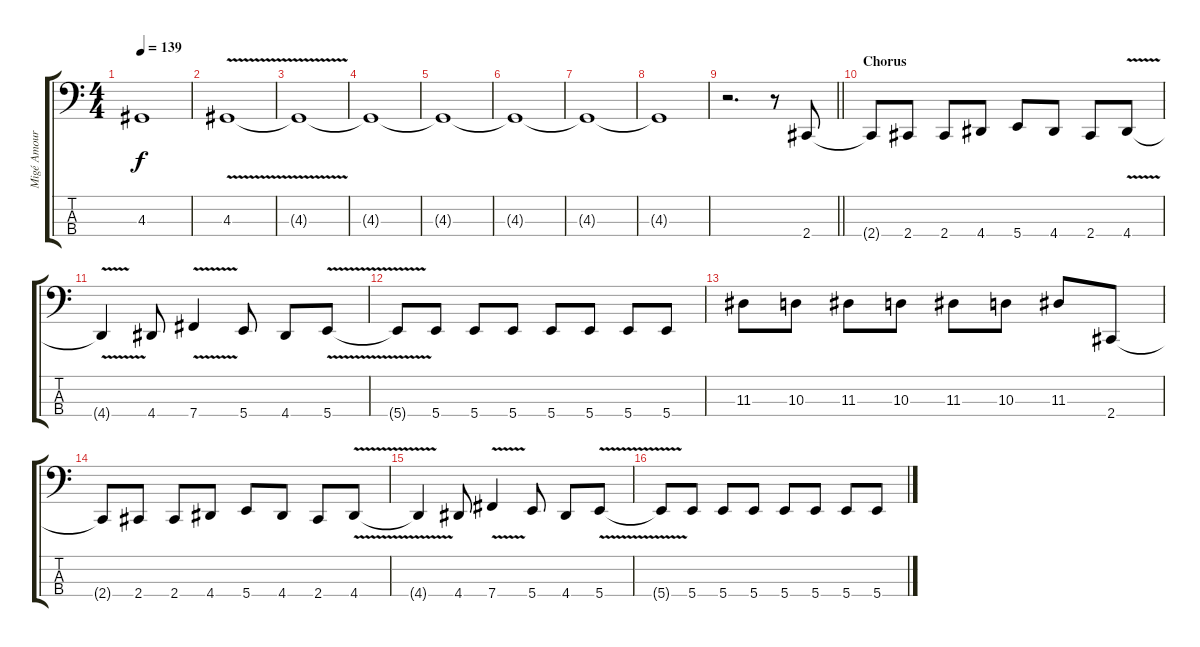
\track ("Migé Amour (Bass)" "Migé Amour") {instrument electricbassfinger}
\staff {score tabs}
\tuning (D2 A1 E1 B0) {hide}
\ts (4 4)
\tempo 139
\clef f4
\ks c
4.3{t}.1{dy f} |
4.3{v}.1 |
4.3{t}.1 |
4.3{t}.1 |
4.3{t}.1 |
4.3{t}.1 |
4.3{t}.1 |
4.3{t}.1 |
\barLineRight lightlight
r.2{d} r.8 2.4.8 |
\section ("" "Chorus")
2.4{t}.8 2.4.8 2.4.8 4.4.8 5.4.8 4.4.8 2.4.8 4.4{v}.8 |
4.4{t}.4 4.4.8 7.4{v}.4 5.4.8 4.4.8 5.4{v}.8 |
5.4{t}.8 5.4.8 5.4.8 5.4.8 5.4.8 5.4.8 5.4.8 5.4.8 |
11.3.8 10.3.8 11.3.8 10.3.8 11.3.8 10.3.8 11.3.8 2.4.8 |
2.4{t}.8 2.4.8 2.4.8 4.4.8 5.4.8 4.4.8 2.4.8 4.4{v}.8 |
4.4{t}.4 4.4.8 7.4{v}.4 5.4.8 4.4.8 5.4{v}.8 |
5.4{t}.8 5.4.8 5.4.8 5.4.8 5.4.8 5.4.8 5.4.8 5.4.8
